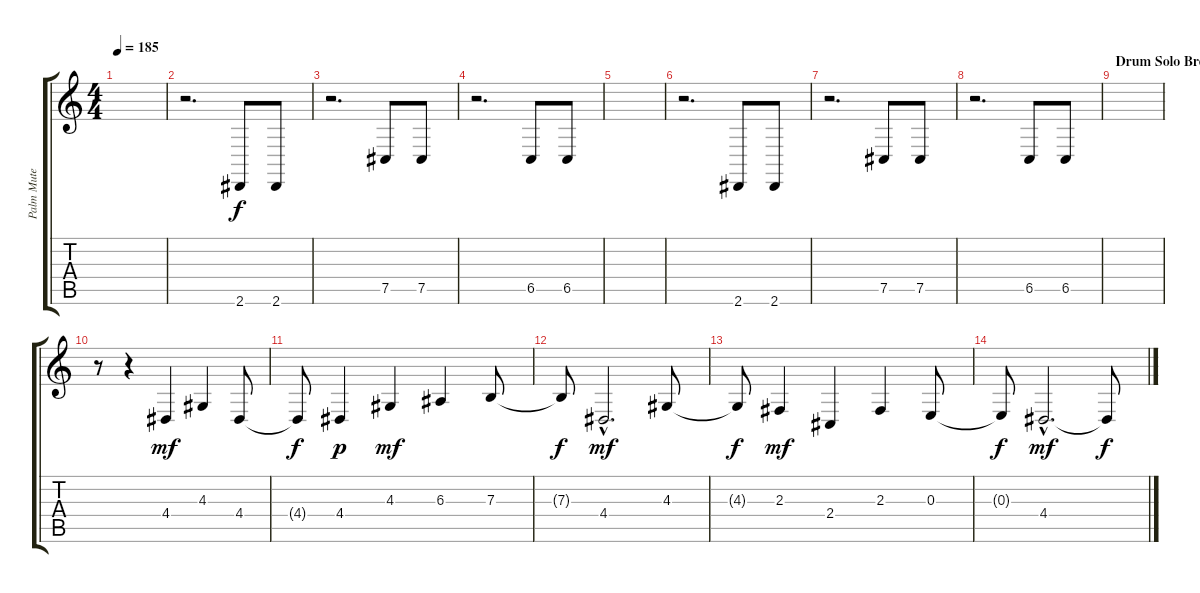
\track ("Palm Mute Boosted" "Palm Mute ") {instrument violin}
\staff {score tabs}
\tuning (Db4 Ab3 E3 B2 Gb2 Db2) {hide}
\ts (4 4)
\tempo 185
\clef g2
\ks c
|
r.2{d} 2.6.8 2.6.8 |
r.2{d} 7.5.8 7.5.8 |
r.2{d} 6.5.8 6.5.8 |
|
r.2{d} 2.6.8 2.6.8 |
r.2{d} 7.5.8 7.5.8 |
r.2{d} 6.5.8 6.5.8 |
\section ("" "Drum Solo Break")
|
r.8 r.4 4.4.4{dy mf} 4.3.4 4.4.8 |
4.4{t}.8{dy f} 4.4.4{dy p} 4.3.4{dy mf} 6.3.4 7.3.8 |
7.3{t}.8{dy f} 4.4{hac}.2{d dy mf} 4.3.8 |
4.3{t}.8{dy f} 2.3.4{dy mf} 2.4.4 2.3.4 0.3.8 |
0.3{t}.8{dy f} 4.4{hac}.2{d dy mf} 4.4{t}.8{dy f}
